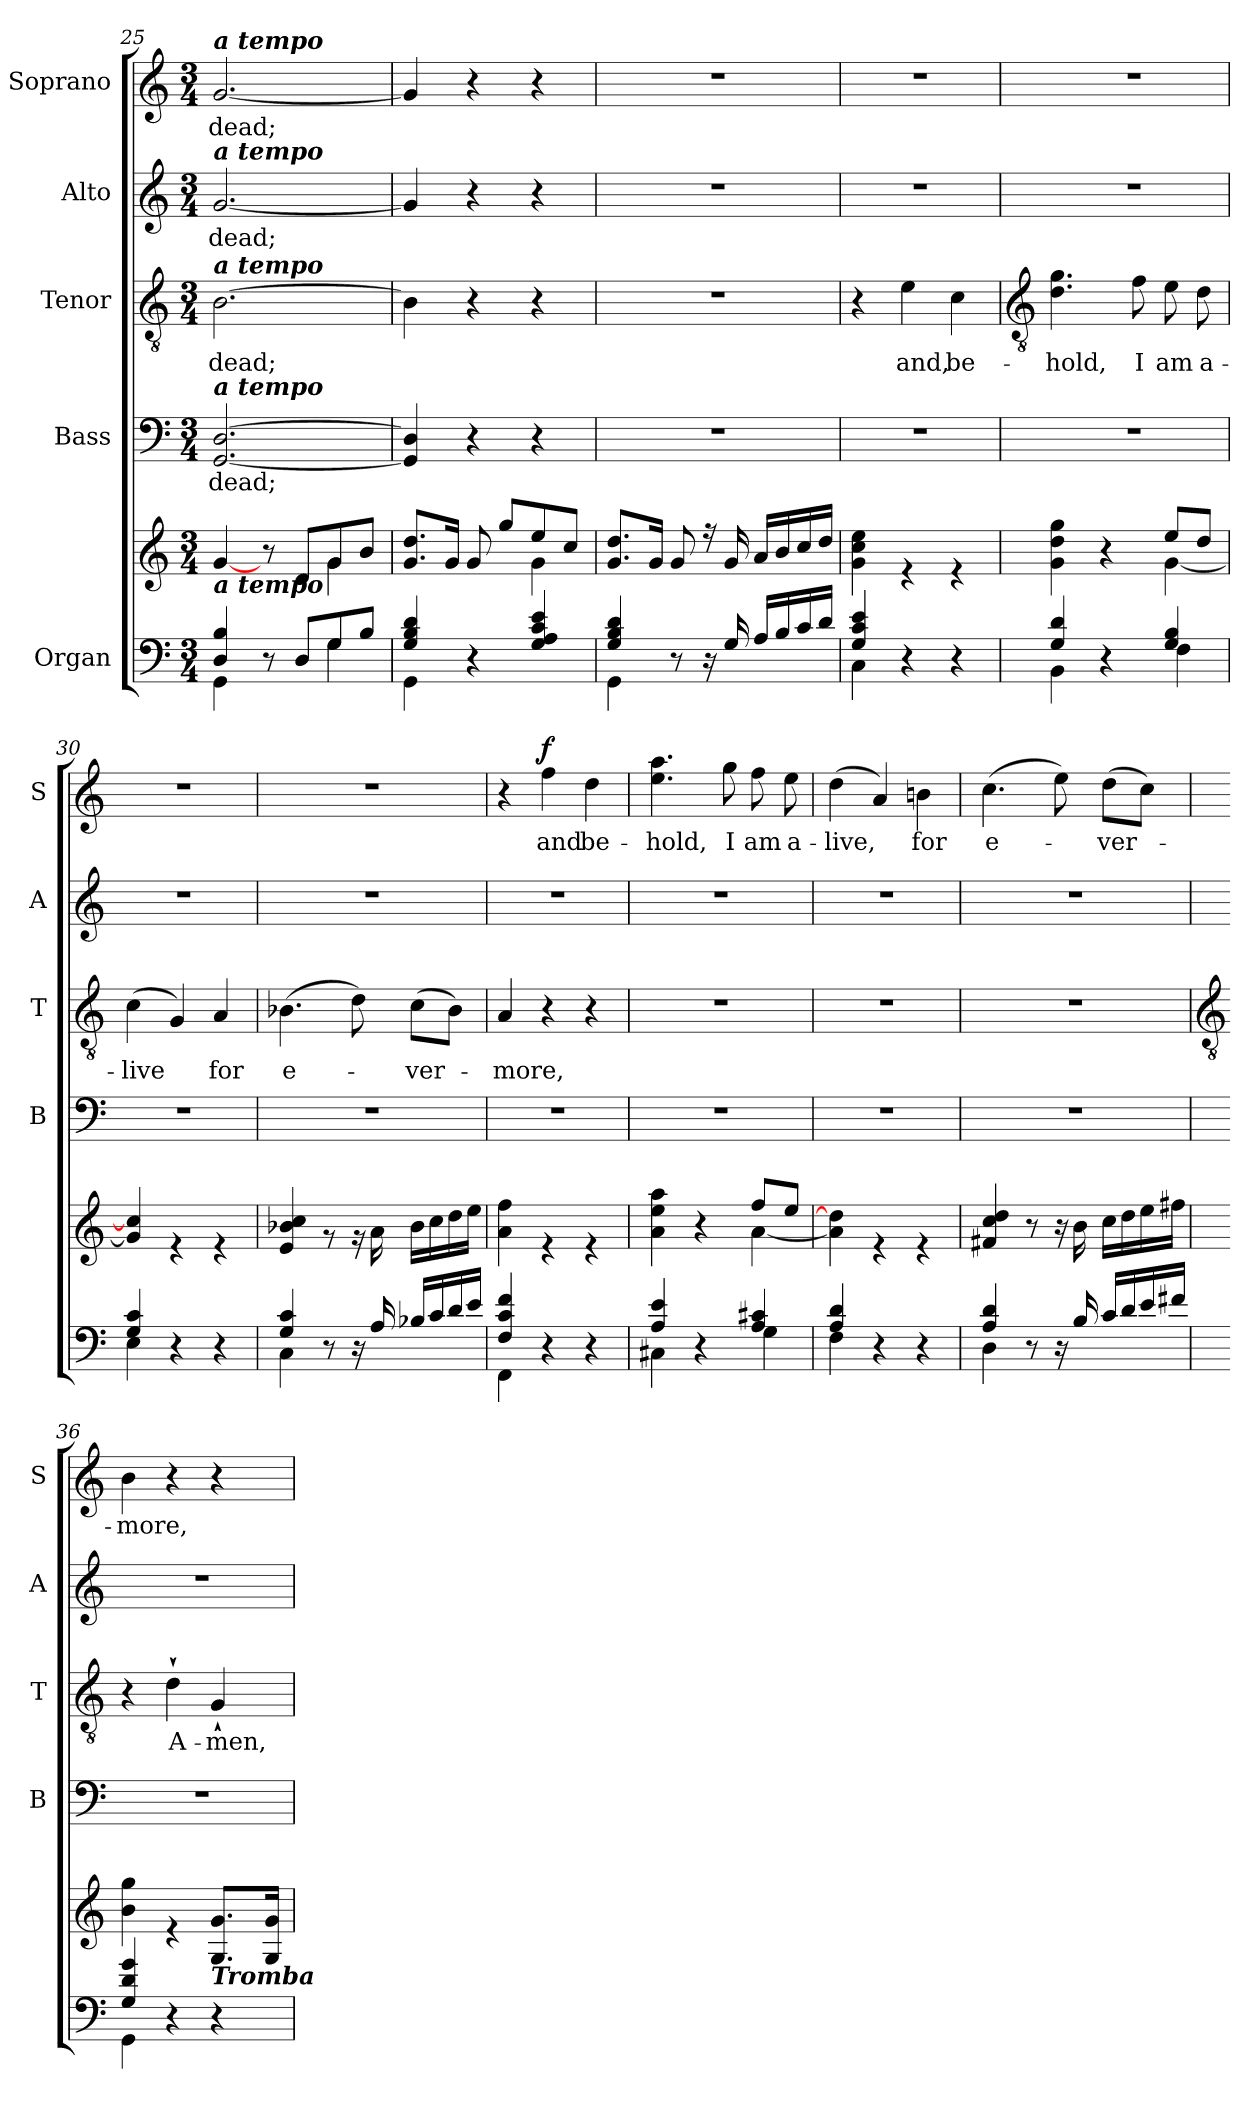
**kern	**kern	**kern	**text	**kern	**text	**kern	**text	**kern	**text	**dynam
*part5	*part5	*part4	*part4	*part3	*part3	*part2	*part2	*part1	*part1	*part1
*staff6	*staff5	*staff4	*staff4	*staff3	*staff3	*staff2	*staff2	*staff1	*staff1	*staff1
*I"Organ	*	*I"Bass	*	*I"Tenor	*	*I"Alto	*	*I"Soprano	*	*
*	*	*I'B	*	*I'T	*	*I'A	*	*I'S	*	*
*clefF4	*clefG2	*clefF4	*	*clefGv2	*	*clefG2	*	*clefG2	*	*
*k[]	*k[]	*k[]	*	*k[]	*	*k[]	*	*k[]	*	*
*C:	*C:	*C:	*	*C:	*	*C:	*	*C:	*	*
*M3/4	*M3/4	*M3/4	*	*M3/4	*	*M3/4	*	*M3/4	*	*
=25	=25	=25	=25	=25	=25	=25	=25	=25	=25	=25
*^	*^	*	*	*	*	*	*	*	*	*
!	!	!	!	!	!	!	!	!	!	!LO:TX:a:Bi:t=a tempo	!	!
!	!	!	!	!	!	!	!	!LO:TX:a:Bi:t=a tempo	!	!	!	!
!	!	!	!	!	!	!LO:TX:a:Bi:t=a tempo	!	!	!	!	!	!
!	!	!	!	!LO:TX:a:Bi:t=a tempo	!	!	!	!	!	!	!	!
!	!	!LO:TX:b:Bi:t=a tempo	!	!	!	!	!	!	!	!	!	!
!	!	!	!	!	!LO:LY:b	!	!LO:LY:b	!	!LO:LY:b	!	!LO:LY:b	!
4D/ 4B/	4GG\	[4g/	2ryy	[2.GG [2.D	dead;	[2.B	dead;	[2.g	dead;	[2.g	dead;	.
8r	4ryy	8r	.	.	.	.	.	.	.	.	.	.
8D/L	.	8d/L	.	.	.	.	.	.	.	.	.	.
8G/	4G\	8g/	4g\	.	.	.	.	.	.	.	.	.
8B/J	.	8b/J	.	.	.	.	.	.	.	.	.	.
=26	=26	=26	=26	=26	=26	=26	=26	=26	=26	=26	=26	=26
4G/ 4B/ 4d/	4GG\	8.g/ 8.dd/L	2ryy	4GG] 4D]	.	4B]	.	4g]	.	4g]	.	.
.	.	16g/J	.	.	.	.	.	.	.	.	.	.
4r	2ryy	8g/	.	4r	.	4r	.	4r	.	4r	.	.
.	.	8gg/L	.	.	.	.	.	.	.	.	.	.
4G/ 4A/ 4c/ 4e/	.	8ee/	4g\	4r	.	4r	.	4r	.	4r	.	.
.	.	8cc/J	.	.	.	.	.	.	.	.	.	.
=27	=27	=27	=27	=27	=27	=27	=27	=27	=27	=27	=27	=27
!	!	!	!	!LO:N:vis=1	!	!LO:N:vis=1	!	!LO:N:vis=1	!	!LO:N:vis=1	!	!
4G/ 4B/ 4d/	4GG\	8.g/ 8.dd/L	2.ryy	2.r	.	2.r	.	2.r	.	2.r	.	.
.	.	16g/J	.	.	.	.	.	.	.	.	.	.
8r	2ryy	8g/	.	.	.	.	.	.	.	.	.	.
16r	.	16r	.	.	.	.	.	.	.	.	.	.
16G/	.	16g/	.	.	.	.	.	.	.	.	.	.
16A/LL	.	16a/LL	.	.	.	.	.	.	.	.	.	.
16B/	.	16b/	.	.	.	.	.	.	.	.	.	.
16c/	.	16cc/	.	.	.	.	.	.	.	.	.	.
16d/JJ	.	16dd/JJ	.	.	.	.	.	.	.	.	.	.
=28	=28	=28	=28	=28	=28	=28	=28	=28	=28	=28	=28	=28
!	!	!	!	!LO:N:vis=1	!	!	!	!LO:N:vis=1	!	!LO:N:vis=1	!	!
4G/ 4c/ 4e/	4C\	2.ryy	4g\ 4cc\ 4ee\	2.r	.	4r	.	2.r	.	2.r	.	.
!	!	!	!	!	!	!	!LO:LY:b	!	!	!	!	!
2ryy	4r	.	4r	.	.	4e	and,	.	.	.	.	.
!	!	!	!	!	!	!	!LO:LY:b	!	!	!	!	!
.	4r	.	4r	.	.	4c	be-	.	.	.	.	.
!!LO:LB:g=z
=29	=29	=29	=29	=29	=29	=29	=29	=29	=29	=29	=29	=29
*	*	*	*	*	*	*clefGv2	*	*	*	*	*	*
!	!	!	!	!LO:N:vis=1	!	!	!LO:LY:b	!LO:N:vis=1	!	!LO:N:vis=1	!	!
4G/ 4d/	4BB\	2ryy	4g\ 4dd\ 4gg\	2.r	.	4.d 4.g	-hold,	2.r	.	2.r	.	.
4ryy	4r	.	4r	.	.	.	.	.	.	.	.	.
!	!	!	!	!	!	!	!LO:LY:b	!	!	!	!	!
.	.	.	.	.	.	8f	I	.	.	.	.	.
!	!	!	!	!	!	!	!LO:LY:b	!	!	!	!	!
4G/ 4B/	4F\	8ee/L	[4g\	.	.	8e	am	.	.	.	.	.
!	!	!	!	!	!	!	!LO:LY:b	!	!	!	!	!
.	.	8dd/J	.	.	.	8d	a-	.	.	.	.	.
=30	=30	=30	=30	=30	=30	=30	=30	=30	=30	=30	=30	=30
!	!	!	!	!LO:N:vis=1	!	!	!LO:LY:b	!LO:N:vis=1	!	!LO:N:vis=1	!	!
4G/ 4c/	4E\	2.ryy	4g/] 4cc/]	2.r	.	(<4c	-live	2.r	.	2.r	.	.
2ryy	4r	.	4r	.	.	4G)	.	.	.	.	.	.
!	!	!	!	!	!	!	!LO:LY:b	!	!	!	!	!
.	4r	.	4r	.	.	4A	for	.	.	.	.	.
=31	=31	=31	=31	=31	=31	=31	=31	=31	=31	=31	=31	=31
!	!	!	!	!LO:N:vis=1	!	!	!LO:LY:b	!LO:N:vis=1	!	!LO:N:vis=1	!	!
4G/ 4c/	4C\	2.ryy	4e/ 4b-X/ 4cc/	2.r	.	(>4.B-X	e-	2.r	.	2.r	.	.
8r	4ryy	.	8r	.	.	.	.	.	.	.	.	.
16r	.	.	16r	.	.	8d)	.	.	.	.	.	.
16A/	.	.	16a\	.	.	.	.	.	.	.	.	.
!	!	!	!	!	!	!	!LO:LY:b	!	!	!	!	!
16B-X/LL	4ryy	.	16b-\LL	.	.	(>8cL	ver-	.	.	.	.	.
16c/	.	.	16cc\	.	.	.	.	.	.	.	.	.
16d/	.	.	16dd\	.	.	8B-J)	.	.	.	.	.	.
16e/JJ	.	.	16ee\JJ	.	.	.	.	.	.	.	.	.
=32	=32	=32	=32	=32	=32	=32	=32	=32	=32	=32	=32	=32
!	!	!	!	!LO:N:vis=1	!	!	!LO:LY:b	!LO:N:vis=1	!	!	!	!
4F/ 4c/ 4f/	4FF\	2.ryy	4a\ 4ff\	2.r	.	4A	more,	2.r	.	4r	.	.
!	!	!	!	!	!	!	!	!	!	!	!LO:LY:b	!LO:DY:b
2ryy	4r	.	4r	.	.	4r	.	.	.	4ff	and	f
!	!	!	!	!	!	!	!	!	!	!	!LO:LY:b	!
.	4r	.	4r	.	.	4r	.	.	.	4dd	be-	.
=33	=33	=33	=33	=33	=33	=33	=33	=33	=33	=33	=33	=33
!	!	!	!	!LO:N:vis=1	!	!LO:N:vis=1	!	!LO:N:vis=1	!	!	!LO:LY:b	!
4A/ 4e/	4C#X\	2ryy	4a\ 4ee\ 4aa\	2.r	.	2.r	.	2.r	.	4.ee 4.aa	-hold,	.
4r	4ryy	.	4r	.	.	.	.	.	.	.	.	.
!	!	!	!	!	!	!	!	!	!	!	!LO:LY:b	!
.	.	.	.	.	.	.	.	.	.	8gg	I	.
!	!	!	!	!	!	!	!	!	!	!	!LO:LY:b	!
4A/ 4c#X/	4G\	8ff/L	[4a\	.	.	.	.	.	.	8ff	am	.
!	!	!	!	!	!	!	!	!	!	!	!LO:LY:b	!
.	.	8ee/J	.	.	.	.	.	.	.	8ee	a-	.
=34	=34	=34	=34	=34	=34	=34	=34	=34	=34	=34	=34	=34
!	!	!	!	!LO:N:vis=1	!	!LO:N:vis=1	!	!LO:N:vis=1	!	!	!LO:LY:b	!
4A/ 4d/	4F\	2.ryy	4a\] 4dd\]	2.r	.	2.r	.	2.r	.	(<4dd	-live,	.
4r	2ryy	.	4r	.	.	.	.	.	.	4a)	.	.
!	!	!	!	!	!	!	!	!	!	!	!LO:LY:b	!
4r	.	.	4r	.	.	.	.	.	.	4bn	for	.
=35	=35	=35	=35	=35	=35	=35	=35	=35	=35	=35	=35	=35
!	!	!	!	!LO:N:vis=1	!	!LO:N:vis=1	!	!LO:N:vis=1	!	!	!LO:LY:b	!
4A/ 4d/	4D\	2ryy	4f#X/ 4cc/ 4dd/	2.r	.	2.r	.	2.r	.	(>4.cc	e-	.
8r	2ryy	.	8r	.	.	.	.	.	.	.	.	.
16r	.	.	16r	.	.	.	.	.	.	8ee)	.	.
16B/	.	.	16b\	.	.	.	.	.	.	.	.	.
!	!	!	!	!	!	!	!	!	!	!	!LO:LY:b	!
16c/LL	.	8ryy	16cc\LL	.	.	.	.	.	.	(>8ddL	ver-	.
16d/	.	.	16dd\	.	.	.	.	.	.	.	.	.
16e/	.	8ryy	16ee\	.	.	.	.	.	.	8ccJ)	.	.
16f#X/JJ	.	.	16ff#X\JJ	.	.	.	.	.	.	.	.	.
!!LO:LB:g=z
=36	=36	=36	=36	=36	=36	=36	=36	=36	=36	=36	=36	=36
*	*	*	*	*	*	*clefGv2	*	*	*	*	*	*
!	!	!	!	!LO:N:vis=1	!	!	!	!LO:N:vis=1	!	!	!LO:LY:b	!
4G/ 4d/ 4g/	4GG\	2.ryy	4b\ 4gg\	2.r	.	4r	.	2.r	.	4b	more,	.
!	!	!	!	!	!	!	!LO:LY:b	!	!	!	!	!
4r	2ryy	.	4r	.	.	4d`	A-	.	.	4r	.	.
!	!	!	!LO:TX:b:Bi:t=Tromba	!	!	!	!	!	!	!	!	!
!	!	!	!	!	!	!	!LO:LY:b	!	!	!	!	!
4r	.	.	8.G/ 8.g/L	.	.	4G`	-men,	.	.	4r	.	.
.	.	.	16G/ 16g/J	.	.	.	.	.	.	.	.	.
*v	*v	*	*	*	*	*	*	*	*	*	*	*
*	*v	*v	*	*	*	*	*	*	*	*	*
=	=	=	=	=	=	=	=	=	=	=
*-	*-	*-	*-	*-	*-	*-	*-	*-	*-	*-
